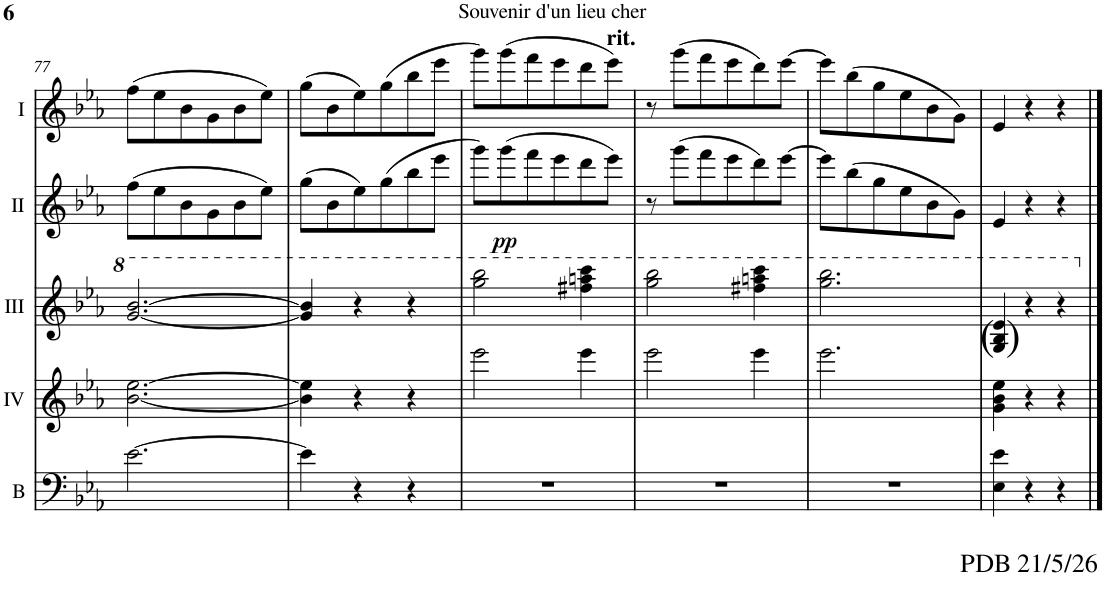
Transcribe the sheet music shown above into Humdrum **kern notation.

**kern	**kern	**kern	**kern	**dynam	**kern
*part5	*part4	*part3	*part2	*part2	*part1
*staff5	*staff4	*staff3	*staff2	*staff2	*staff1
*I"Bass	*I"Acc. 4	*I"Acc. 3	*I"Acc. 2	*	*I"Acc. 1
*I'B	*	*	*	*	*
!!LO:PB:g=z
*clefF4	*clefG2	*clefG2	*clefG2	*	*clefG2
*Trd7c12	*Trd7c12	*Trd7c12	*	*	*
*k[b-e-a-]	*k[b-e-a-]	*k[b-e-a-]	*k[b-e-a-]	*	*k[b-e-a-]
*M3/4	*M3/4	*M3/4	*M3/4	*	*M3/4
=77	=77	=77	=77	=77	=77
[2.e-\	[2.b-\ [2.ee-\	[2.gg/ [2.bb-/	(8ff\L	.	(8ff\L
.	.	.	8ee-\	.	8ee-\
.	.	.	8b-\	.	8b-\
.	.	.	8g\	.	8g\
.	.	.	8b-\	.	8b-\
.	.	.	8ee-\J)	.	8ee-\J)
=78	=78	=78	=78	=78	=78
4e-\]	4b-\] 4ee-\]	4gg/] 4bb-/]	(8gg\L	.	(8gg\L
.	.	.	8b-\	.	8b-\
4r	4r	4r	8ee-\)	.	8ee-\)
.	.	.	(8gg\	.	(8gg\
4r	4r	4r	8bb-\	.	8bb-\
.	.	.	8eee-\J	.	8eee-\J
=79	=79	=79	=79	=79	=79
2.r	2eee-\	2ggg\ 2bbb-\	8ggg\L)	.	8ggg\L)
!	!	!	!	!LO:DY:b	!
.	.	.	(8ggg\	pp	(8ggg\
.	.	.	8fff\	.	8fff\
.	.	.	8eee-\	.	8eee-\
.	4eee-\	4fff#X\ 4aaan\ 4cccc\	8ddd\	.	8ddd\
!	!	!	!	!	!LO:TX:a:B:t=rit.
.	.	.	8eee-\J)	.	8eee-\J)
=80	=80	=80	=80	=80	=80
2.r	2eee-\	2ggg\ 2bbb-\	8r	.	8r
.	.	.	(8ggg\L	.	(8ggg\L
.	.	.	8fff\	.	8fff\
.	.	.	8eee-\	.	8eee-\
.	4eee-\	4fff#X\ 4aaan\ 4cccc\	8ddd\)	.	8ddd\)
.	.	.	[8eee-\J	.	[8eee-\J
=81	=81	=81	=81	=81	=81
2.r	2.eee-\	2.ggg\ 2.bbb-\	8eee-\L]	.	8eee-\L]
.	.	.	(8bb-\	.	(8bb-\
.	.	.	8gg\	.	8gg\
.	.	.	8ee-\	.	8ee-\
.	.	.	8b-\	.	8b-\
.	.	.	8g\J)	.	8g\J)
=82	=82	=82	=82	=82	=82
!	!	!	!	!	!LO:TX:b:t=PDB 21/5/26
!	!	!	!	!	!LO:TX:b:t=For more arrangements, check out www.de-bra.nl/arrangements.html
!	!	!LO:TX:b:t=( )	!	!	!
4E-\ 4e-\	4g\ 4b-\ 4ee-\	4g/ 4b-/ 4ee-/	4e-/	.	4e-/
4r	4r	4r	4r	.	4r
4r	4r	4r	4r	.	4r
==	==	==	==	==	==
*-	*-	*-	*-	*-	*-
